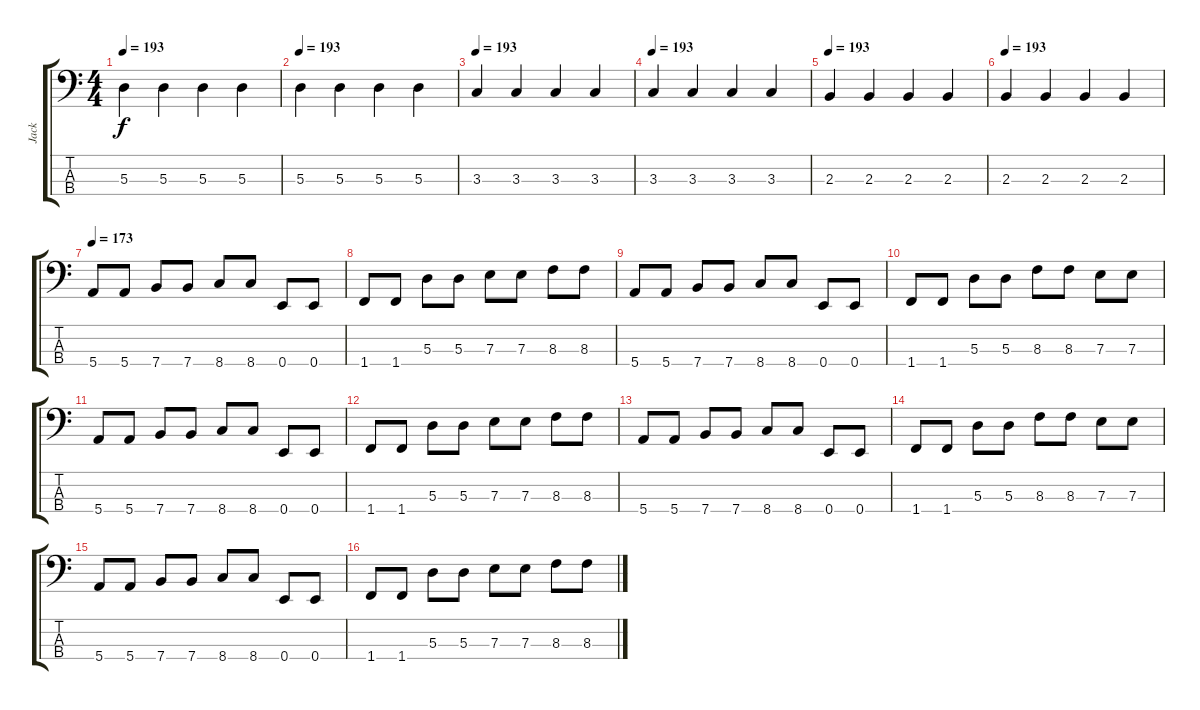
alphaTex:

\track ("Jack" "Jack") {instrument electricbassfinger}
\staff {score tabs}
\tuning (G2 D2 A1 E1) {hide}
\ts (4 4)
\tempo 193
\clef f4
\ks c
5.3.4{dy f} 5.3.4 5.3.4 5.3.4 |
\tempo 193
5.3.4 5.3.4 5.3.4 5.3.4 |
\tempo 193
3.3.4 3.3.4 3.3.4 3.3.4 |
\tempo 193
3.3.4 3.3.4 3.3.4 3.3.4 |
\tempo 193
2.3.4 2.3.4 2.3.4 2.3.4 |
\tempo 193
2.3.4 2.3.4 2.3.4 2.3.4 |
\tempo 173
5.4.8 5.4.8 7.4.8 7.4.8 8.4.8 8.4.8 0.4.8 0.4.8 |
1.4.8 1.4.8 5.3.8 5.3.8 7.3.8 7.3.8 8.3.8 8.3.8 |
5.4.8 5.4.8 7.4.8 7.4.8 8.4.8 8.4.8 0.4.8 0.4.8 |
1.4.8 1.4.8 5.3.8 5.3.8 8.3.8 8.3.8 7.3.8 7.3.8 |
5.4.8 5.4.8 7.4.8 7.4.8 8.4.8 8.4.8 0.4.8 0.4.8 |
1.4.8 1.4.8 5.3.8 5.3.8 7.3.8 7.3.8 8.3.8 8.3.8 |
5.4.8 5.4.8 7.4.8 7.4.8 8.4.8 8.4.8 0.4.8 0.4.8 |
1.4.8 1.4.8 5.3.8 5.3.8 8.3.8 8.3.8 7.3.8 7.3.8 |
5.4.8 5.4.8 7.4.8 7.4.8 8.4.8 8.4.8 0.4.8 0.4.8 |
1.4.8 1.4.8 5.3.8 5.3.8 7.3.8 7.3.8 8.3.8 8.3.8
